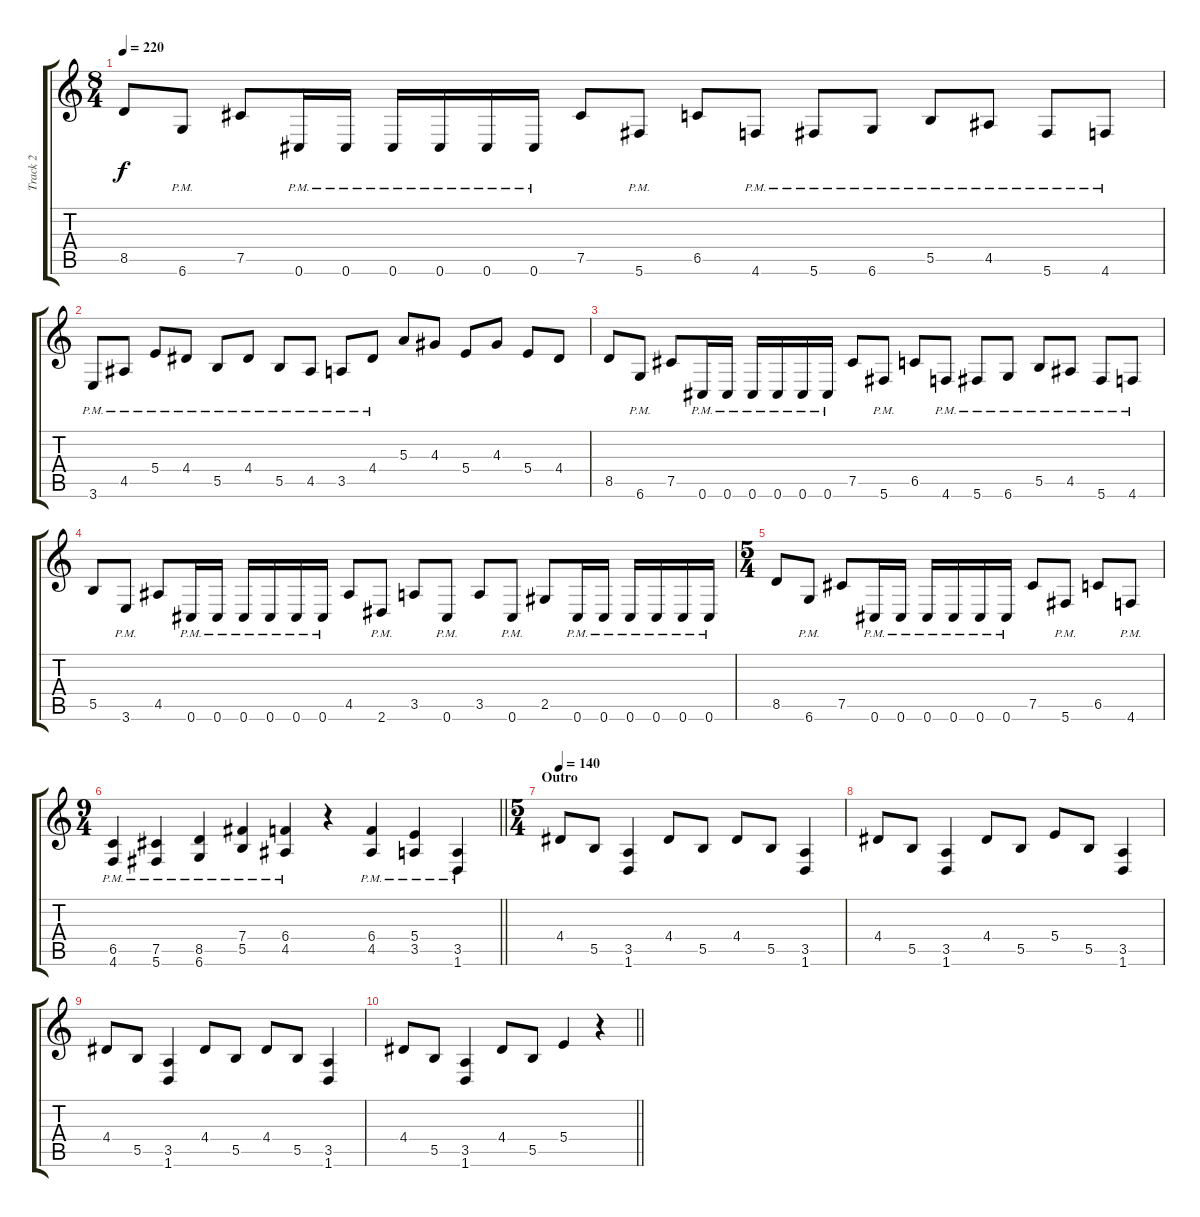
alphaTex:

\track ("Track 2" "Track 2") {instrument distortionguitar}
\staff {score tabs}
\tuning (Db4 Ab3 E3 B2 Gb2 Db2) {hide}
\ts (8 4)
\tempo 220
\clef g2
\ks c
8.5.8{dy f} 6.6{pm}.8 7.5.8 0.6{pm}.16 0.6{pm}.16 0.6{pm}.16 0.6{pm}.16 0.6{pm}.16 0.6{pm}.16 7.5.8 5.6{pm}.8 6.5.8 4.6{pm}.8 5.6{pm}.8 6.6{pm}.8 5.5{pm}.8 4.5{pm}.8 5.6{pm}.8 4.6{pm}.8 |
3.6{pm}.8 4.5{pm}.8 5.4{pm}.8 4.4{pm}.8 5.5{pm}.8 4.4{pm}.8 5.5{pm}.8 4.5{pm}.8 3.5{pm}.8 4.4{pm}.8 5.3.8 4.3.8 5.4.8 4.3.8 5.4.8 4.4.8 |
8.5.8 6.6{pm}.8 7.5.8 0.6{pm}.16 0.6{pm}.16 0.6{pm}.16 0.6{pm}.16 0.6{pm}.16 0.6{pm}.16 7.5.8 5.6{pm}.8 6.5.8 4.6{pm}.8 5.6{pm}.8 6.6{pm}.8 5.5{pm}.8 4.5{pm}.8 5.6{pm}.8 4.6{pm}.8 |
5.5.8 3.6{pm}.8 4.5.8 0.6{pm}.16 0.6{pm}.16 0.6{pm}.16 0.6{pm}.16 0.6{pm}.16 0.6{pm}.16 4.5.8 2.6{pm}.8 3.5.8 0.6{pm}.8 3.5.8 0.6{pm}.8 2.5.8 0.6{pm}.16 0.6{pm}.16 0.6{pm}.16 0.6{pm}.16 0.6{pm}.16 0.6{pm}.16 |
\ts (5 4)
8.5.8 6.6{pm}.8 7.5.8 0.6{pm}.16 0.6{pm}.16 0.6{pm}.16 0.6{pm}.16 0.6{pm}.16 0.6{pm}.16 7.5.8 5.6{pm}.8 6.5.8 4.6{pm}.8 |
\ts (9 4)
\barLineRight lightlight
(6.5{pm} 4.6{pm}).4 (7.5{pm} 5.6{pm}).4 (8.5{pm} 6.6{pm}).4 (7.4{pm} 5.5{pm}).4 (6.4{pm} 4.5{pm}).4 r.4 (6.4{pm} 4.5{pm}).4 (5.4{pm} 3.5{pm}).4 (3.5{pm} 1.6{pm}).4 |
\ts (5 4)
\section ("" "Outro")
\tempo 140
4.4.8 5.5.8 (3.5 1.6).4 4.4.8 5.5.8 4.4.8 5.5.8 (3.5 1.6).4 |
4.4.8 5.5.8 (3.5 1.6).4 4.4.8 5.5.8 5.4.8 5.5.8 (3.5 1.6).4 |
4.4.8 5.5.8 (3.5 1.6).4 4.4.8 5.5.8 4.4.8 5.5.8 (3.5 1.6).4 |
\barLineRight lightlight
4.4.8 5.5.8 (3.5 1.6).4 4.4.8 5.5.8 5.4.4 r.4
